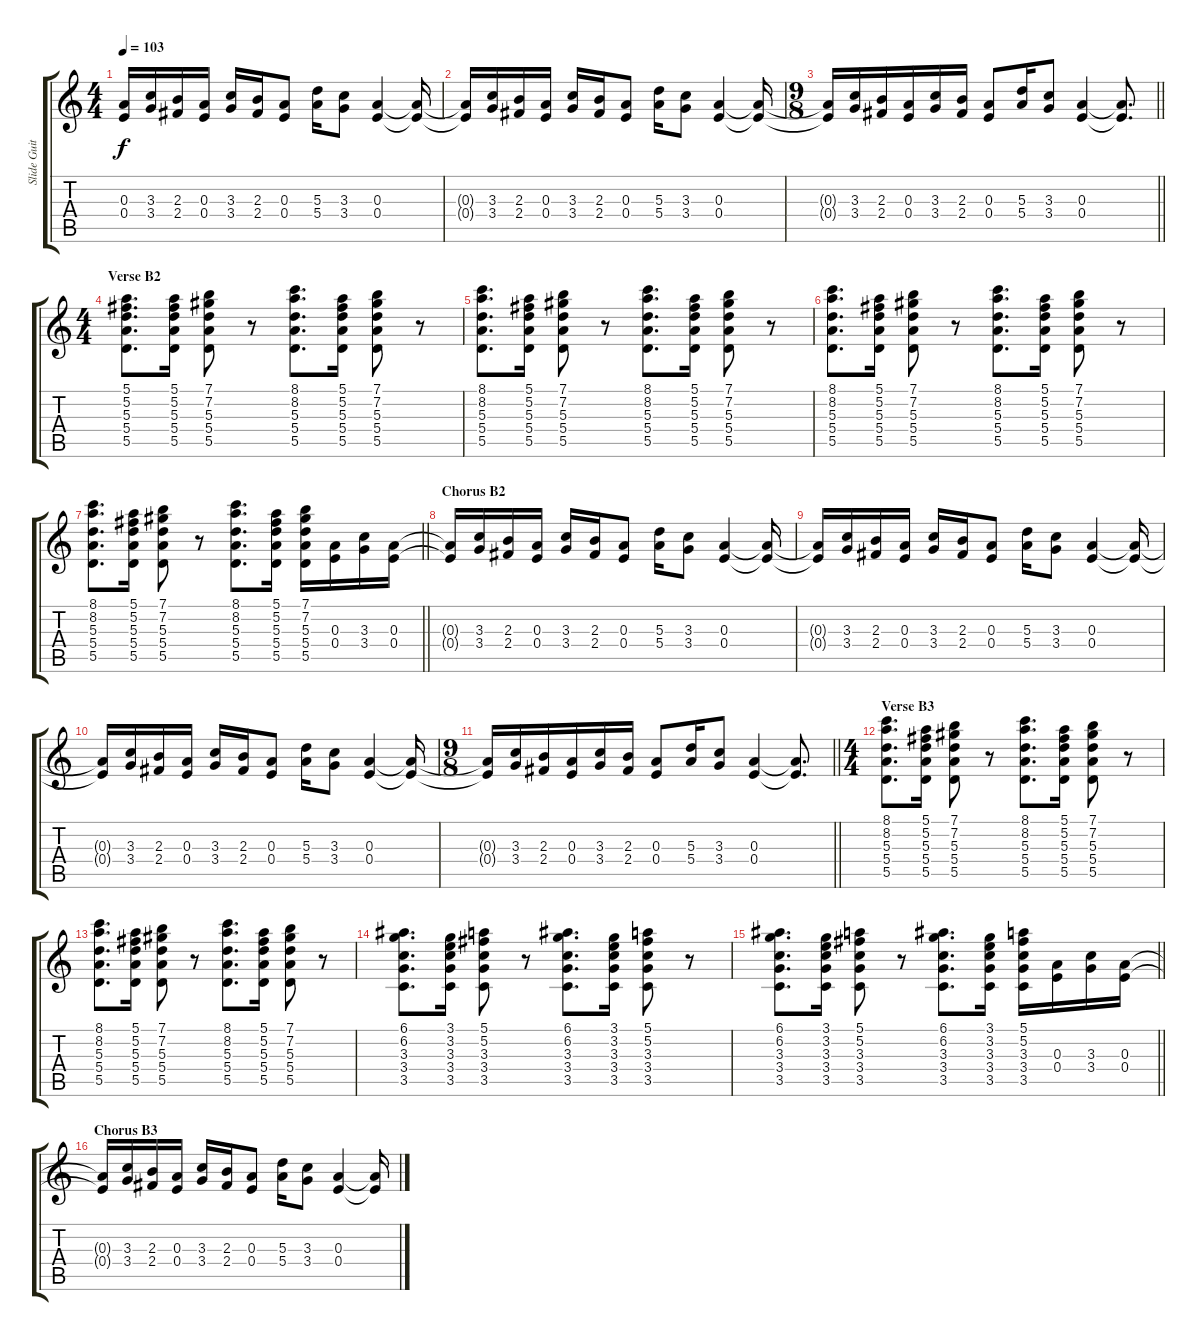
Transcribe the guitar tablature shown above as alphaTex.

\track ("Slide Guitar L Phaser" "Slide Guit") {instrument overdrivenguitar}
\staff {score tabs}
\tuning (E4 Db4 A3 E3 A2 E2) {hide}
\ts (4 4)
\tempo 103
\clef g2
\ks c
(0.3{t} 0.4{t}).16{dy f} (3.3 3.4).16 (2.3 2.4).16 (0.3 0.4).16 (3.3 3.4).16 (2.3 2.4).16 (0.3 0.4).8 (5.3 5.4).16 (3.3 3.4).8 (0.3 0.4).4 (0.3{t} 0.4{t}).16 |
(0.3{t} 0.4{t}).16 (3.3 3.4).16 (2.3 2.4).16 (0.3 0.4).16 (3.3 3.4).16 (2.3 2.4).16 (0.3 0.4).8 (5.3 5.4).16 (3.3 3.4).8 (0.3 0.4).4 (0.3{t} 0.4{t}).16 |
\ts (9 8)
\barLineRight lightlight
(0.3{t} 0.4{t}).16 (3.3 3.4).16 (2.3 2.4).16 (0.3 0.4).16 (3.3 3.4).16 (2.3 2.4).16 (0.3 0.4).8 (5.3 5.4).16 (3.3 3.4).8 (0.3 0.4).4 (0.3{t} 0.4{t}).8{d} |
\ts (4 4)
\section ("" "Verse B2")
(5.1 5.2 5.3 5.4 5.5).8{d} (5.1 5.2 5.3 5.4 5.5).16 (7.1 7.2 5.3 5.4 5.5).8 r.8 (8.1 8.2 5.3 5.4 5.5).8{d} (5.1 5.2 5.3 5.4 5.5).16 (7.1 7.2 5.3 5.4 5.5).8 r.8 |
(8.1 8.2 5.3 5.4 5.5).8{d} (5.1 5.2 5.3 5.4 5.5).16 (7.1 7.2 5.3 5.4 5.5).8 r.8 (8.1 8.2 5.3 5.4 5.5).8{d} (5.1 5.2 5.3 5.4 5.5).16 (7.1 7.2 5.3 5.4 5.5).8 r.8 |
(8.1 8.2 5.3 5.4 5.5).8{d} (5.1 5.2 5.3 5.4 5.5).16 (7.1 7.2 5.3 5.4 5.5).8 r.8 (8.1 8.2 5.3 5.4 5.5).8{d} (5.1 5.2 5.3 5.4 5.5).16 (7.1 7.2 5.3 5.4 5.5).8 r.8 |
\barLineRight lightlight
(8.1 8.2 5.3 5.4 5.5).8{d} (5.1 5.2 5.3 5.4 5.5).16 (7.1 7.2 5.3 5.4 5.5).8 r.8 (8.1 8.2 5.3 5.4 5.5).8{d} (5.1 5.2 5.3 5.4 5.5).16 (7.1 7.2 5.3 5.4 5.5).16 (0.3 0.4).16 (3.3 3.4).16 (0.3 0.4).16 |
\section ("" "Chorus B2")
(0.3{t} 0.4{t}).16 (3.3 3.4).16 (2.3 2.4).16 (0.3 0.4).16 (3.3 3.4).16 (2.3 2.4).16 (0.3 0.4).8 (5.3 5.4).16 (3.3 3.4).8 (0.3 0.4).4 (0.3{t} 0.4{t}).16 |
(0.3{t} 0.4{t}).16 (3.3 3.4).16 (2.3 2.4).16 (0.3 0.4).16 (3.3 3.4).16 (2.3 2.4).16 (0.3 0.4).8 (5.3 5.4).16 (3.3 3.4).8 (0.3 0.4).4 (0.3{t} 0.4{t}).16 |
(0.3{t} 0.4{t}).16 (3.3 3.4).16 (2.3 2.4).16 (0.3 0.4).16 (3.3 3.4).16 (2.3 2.4).16 (0.3 0.4).8 (5.3 5.4).16 (3.3 3.4).8 (0.3 0.4).4 (0.3{t} 0.4{t}).16 |
\ts (9 8)
\barLineRight lightlight
(0.3{t} 0.4{t}).16 (3.3 3.4).16 (2.3 2.4).16 (0.3 0.4).16 (3.3 3.4).16 (2.3 2.4).16 (0.3 0.4).8 (5.3 5.4).16 (3.3 3.4).8 (0.3 0.4).4 (0.3{t} 0.4{t}).8{d} |
\ts (4 4)
\section ("" "Verse B3")
(8.1 8.2 5.3 5.4 5.5).8{d} (5.1 5.2 5.3 5.4 5.5).16 (7.1 7.2 5.3 5.4 5.5).8 r.8 (8.1 8.2 5.3 5.4 5.5).8{d} (5.1 5.2 5.3 5.4 5.5).16 (7.1 7.2 5.3 5.4 5.5).8 r.8 |
(8.1 8.2 5.3 5.4 5.5).8{d} (5.1 5.2 5.3 5.4 5.5).16 (7.1 7.2 5.3 5.4 5.5).8 r.8 (8.1 8.2 5.3 5.4 5.5).8{d} (5.1 5.2 5.3 5.4 5.5).16 (7.1 7.2 5.3 5.4 5.5).8 r.8 |
(6.1 6.2 3.3 3.4 3.5).8{d} (3.1 3.2 3.3 3.4 3.5).16 (5.1 5.2 3.3 3.4 3.5).8 r.8 (6.1 6.2 3.3 3.4 3.5).8{d} (3.1 3.2 3.3 3.4 3.5).16 (5.1 5.2 3.3 3.4 3.5).8 r.8 |
\barLineRight lightlight
(6.1 6.2 3.3 3.4 3.5).8{d} (3.1 3.2 3.3 3.4 3.5).16 (5.1 5.2 3.3 3.4 3.5).8 r.8 (6.1 6.2 3.3 3.4 3.5).8{d} (3.1 3.2 3.3 3.4 3.5).16 (5.1 5.2 3.3 3.4 3.5).16 (0.3 0.4).16 (3.3 3.4).16 (0.3 0.4).16 |
\section ("" "Chorus B3")
(0.3{t} 0.4{t}).16 (3.3 3.4).16 (2.3 2.4).16 (0.3 0.4).16 (3.3 3.4).16 (2.3 2.4).16 (0.3 0.4).8 (5.3 5.4).16 (3.3 3.4).8 (0.3 0.4).4 (0.3{t} 0.4{t}).16
